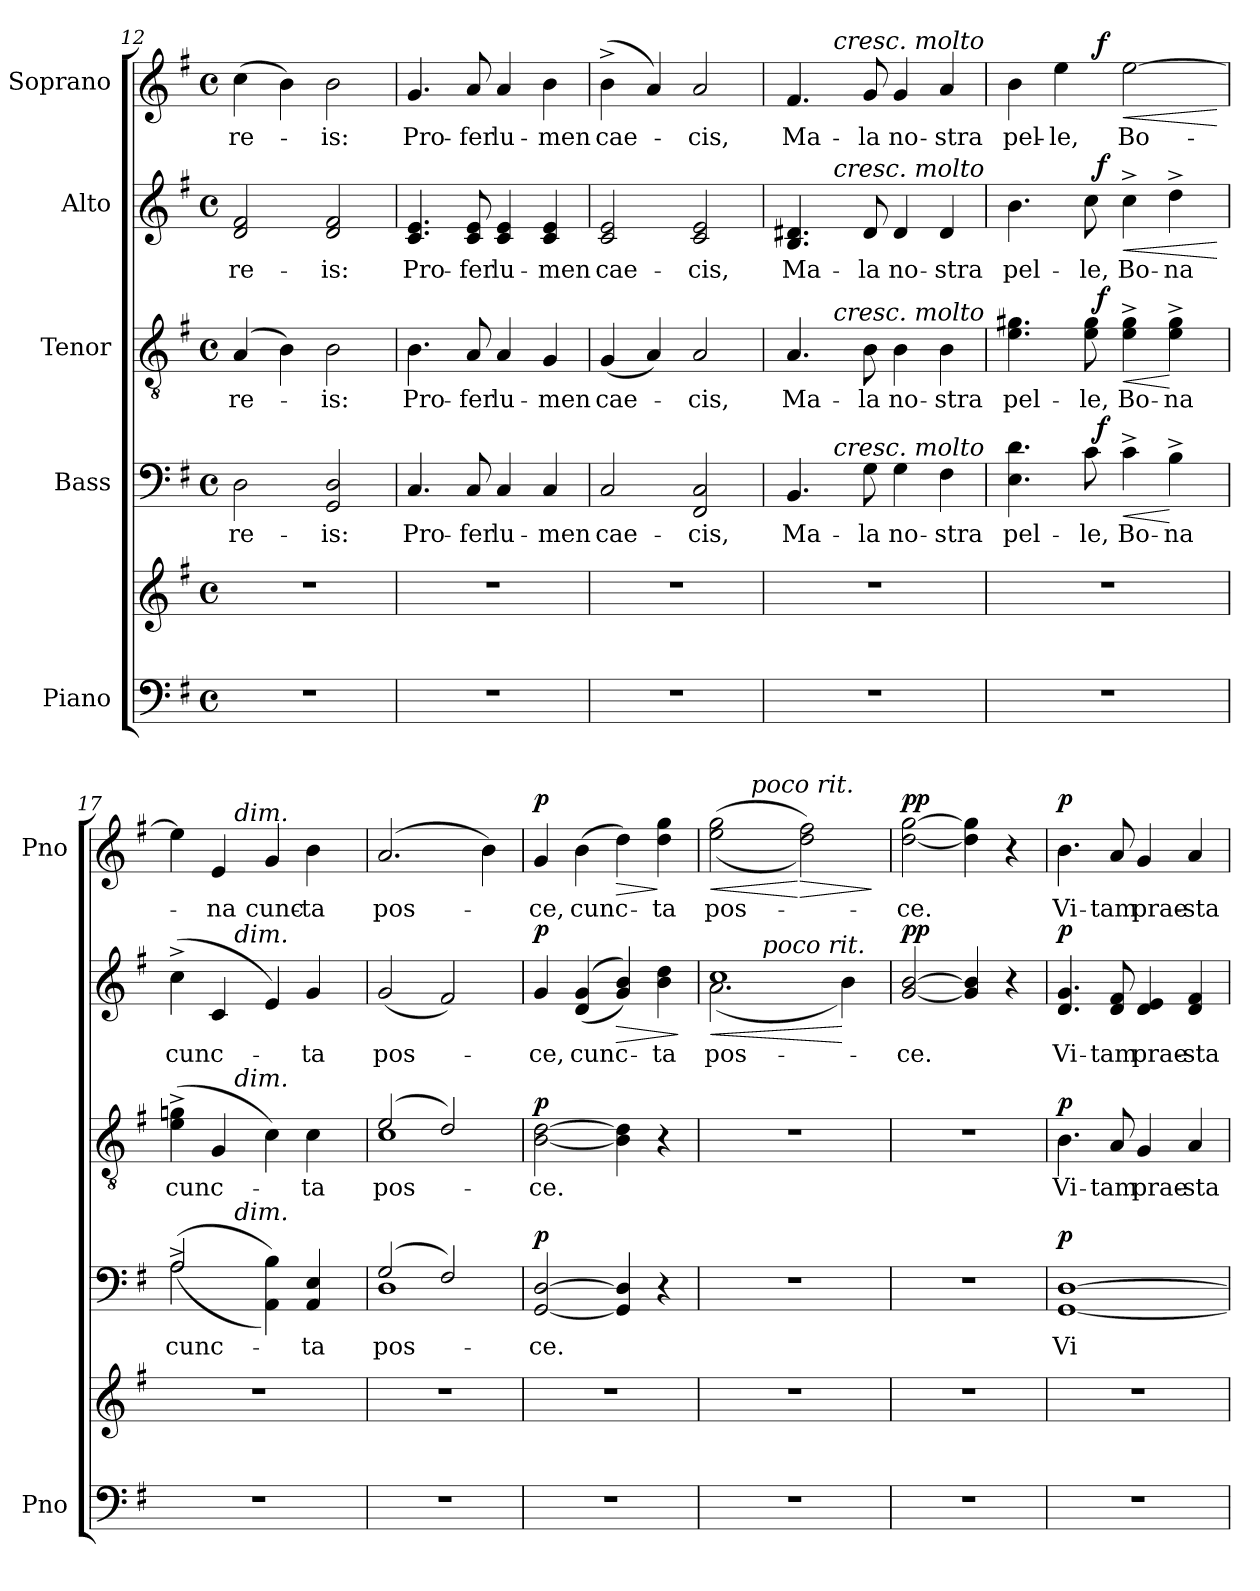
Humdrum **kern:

**kern	**kern	**kern	**text	**dynam	**kern	**text	**dynam	**kern	**text	**dynam	**kern	**text	**dynam
*part5	*part5	*part4	*part4	*part4	*part3	*part3	*part3	*part2	*part2	*part2	*part1	*part1	*part1
*staff6	*staff5	*staff4	*staff4	*staff4	*staff3	*staff3	*staff3	*staff2	*staff2	*staff2	*staff1	*staff1	*staff1
*I"Piano	*	*I"Bass	*	*	*I"Tenor	*	*	*I"Alto	*	*	*I"Soprano	*	*
*I'Pno	*	*	*	*	*	*	*	*	*	*	*I'Pno	*	*
*clefF4	*clefG2	*clefF4	*	*	*clefGv2	*	*	*clefG2	*	*	*clefG2	*	*
*k[f#]	*k[f#]	*k[f#]	*	*	*k[f#]	*	*	*k[f#]	*	*	*k[f#]	*	*
*G:	*G:	*G:	*	*	*G:	*	*	*G:	*	*	*G:	*	*
*M4/4	*M4/4	*M4/4	*	*	*M4/4	*	*	*M4/4	*	*	*M4/4	*	*
*met(c)	*met(c)	*met(c)	*	*	*met(c)	*	*	*met(c)	*	*	*met(c)	*	*
=12	=12	=12	=12	=12	=12	=12	=12	=12	=12	=12	=12	=12	=12
1r	1r	2D\	re-	.	(4A/	re-	.	2d/ 2f#/	re-	.	(4cc\	re-	.
.	.	.	.	.	4B\)	.	.	.	.	.	4b\)	.	.
.	.	2GG/ 2D/	-is:	.	2B\	-is:	.	2d/ 2f#/	-is:	.	2b\	-is:	.
=13	=13	=13	=13	=13	=13	=13	=13	=13	=13	=13	=13	=13	=13
1r	1r	4.C/	Pro-	.	4.B\	Pro-	.	4.c/ 4.e/	Pro-	.	4.g/	Pro-	.
.	.	8C/	-fer	.	8A/	-fer	.	8c/ 8e/	-fer	.	8a/	-fer	.
.	.	4C/	lu-	.	4A/	lu-	.	4c/ 4e/	lu-	.	4a/	lu-	.
.	.	4C/	-men	.	4G/	-men	.	4c/ 4e/	-men	.	4b\	-men	.
=14	=14	=14	=14	=14	=14	=14	=14	=14	=14	=14	=14	=14	=14
1r	1r	2C/	cae-	.	(4G/	cae-	.	2c/ 2e/	cae-	.	(4b^>\	cae-	.
.	.	.	.	.	4A/)	.	.	.	.	.	4a/)	.	.
.	.	2FF#/ 2C/	-cis,	.	2A/	-cis,	.	2c/ 2e/	-cis,	.	2a/	-cis,	.
!!LO:PB:g=z
=15	=15	=15	=15	=15	=15	=15	=15	=15	=15	=15	=15	=15	=15
*	*	*^	*	*	*^	*	*	*^	*	*	*^	*	*
1r	1r	4.BB/	4ryy	Ma-	.	4.A/	4ryy	Ma-	.	4.B/ 4.d#X/	4ryy	Ma-	.	4.f#/	4ryy	Ma-	.
!	!	!	!	!	!	!	!	!	!	!	!	!	!	!	!LO:TX:a:i:t=cresc. molto	!	!
!	!	!	!	!	!	!	!	!	!	!	!LO:TX:a:i:t=cresc. molto	!	!	!	!	!	!
!	!	!	!	!	!	!	!LO:TX:a:i:t=cresc. molto	!	!	!	!	!	!	!	!	!	!
!	!	!	!LO:TX:a:i:t=cresc. molto	!	!	!	!	!	!	!	!	!	!	!	!	!	!
.	.	.	2.ryy	.	.	.	2.ryy	.	.	.	2.ryy	.	.	.	2.ryy	.	.
.	.	8G\	.	-la	.	8B\	.	-la	.	8d#/	.	-la	.	8g/	.	-la	.
.	.	4G\	.	no-	.	4B\	.	no-	.	4d#/	.	no-	.	4g/	.	no-	.
.	.	4F#\	.	-stra	.	4B\	.	-stra	.	4d#/	.	-stra	.	4a/	.	-stra	.
=16	=16	=16	=16	=16	=16	=16	=16	=16	=16	=16	=16	=16	=16	=16	=16	=16	=16
1r	1r	4.E\ 4.d\	4ryy	pel-	.	4.e\ 4.g#X\	4ryy	pel-	.	4.b\	4ryy	pel-	.	4b\	4ryy	pel-	.
.	.	.	8ryy	.	.	.	8ryy	.	.	.	8ryy	.	.	4ee\	8ryy	-le,	.
.	.	8c\	32ryy	-le,	.	8e\ 8g#\	32ryy	-le,	.	8cc\	32ryy	-le,	.	.	32ryy	.	.
!	!	!	!	!	!LO:DY:a	!	!	!	!LO:DY:a	!	!	!	!LO:DY:a	!	!	!	!LO:DY:a
.	.	.	2ryy	.	f	.	2ryy	.	f	.	2ryy	.	f	.	2ryy	.	f
!	!	!	!	!	!LO:HP:b	!	!	!	!LO:HP:b	!	!	!	!LO:HP:b	!	!	!	!LO:HP:b
.	.	4c^>\	.	Bo-	<	4e\^> 4g#\^>	.	Bo-	<	4cc^>\	.	Bo-	<	[2ee\	.	Bo-	<
.	.	4B^>\	.	-na	[	4e\^> 4g#\^>	.	-na	[	4dd^>\	.	-na	.	.	.	.	.
.	.	.	16.ryy	.	.	.	16.ryy	.	.	.	16.ryy	.	.	.	16.ryy	.	.
.	.	.	.	.	.	.	.	.	.	.	.	.	[	.	.	.	[
=17	=17	=17	=17	=17	=17	=17	=17	=17	=17	=17	=17	=17	=17	=17	=17	=17	=17
*	*	*	*^	*	*	*	*	*	*	*	*	*	*	*	*	*	*
1r	1r	(2A^>\	(2A/	4ryy	cunc-	.	(4e\^> 4gn\^>	4ryy	cunc-	.	(4cc^>\	4ryy	cunc-	.	4ee\]	4ryy	.	.
.	.	.	.	16.ryy	.	.	4G/	16.ryy	.	.	4c/	16.ryy	.	.	4e/	16.ryy	-na	.
!	!	!	!	!	!	!	!	!	!	!	!	!	!	!	!	!LO:TX:a:i:t=dim.	!	!
!	!	!	!	!	!	!	!	!	!	!	!	!LO:TX:a:i:t=dim.	!	!	!	!	!	!
!	!	!	!	!	!	!	!	!LO:TX:a:i:t=dim.	!	!	!	!	!	!	!	!	!	!
!	!	!	!	!LO:TX:a:i:t=dim.	!	!	!	!	!	!	!	!	!	!	!	!	!	!
.	.	.	.	2ryy	.	.	.	2ryy	.	.	.	2ryy	.	.	.	2ryy	.	.
.	.	4AA\ 4B\))	2ryy	.	.	.	4c\)	.	.	.	4e/)	.	.	.	4g/	.	cunc-	.
.	.	4AA/ 4E/	.	.	-ta	.	4c\	.	-ta	.	4g/	.	-ta	.	4b\	.	-ta	.
.	.	.	.	8ryy	.	.	.	8ryy	.	.	.	8ryy	.	.	.	8ryy	.	.
.	.	.	.	32ryy	.	.	.	32ryy	.	.	.	32ryy	.	.	.	32ryy	.	.
*	*	*	*	*	*	*	*	*	*	*	*v	*v	*	*	*	*	*	*
*	*	*	*v	*v	*	*	*	*	*	*	*	*	*	*v	*v	*	*
=18	=18	=18	=18	=18	=18	=18	=18	=18	=18	=18	=18	=18	=18	=18	=18
1r	1r	(2G/	1D	pos-	.	(2e/	1c	pos-	.	(2g/	pos-	.	(2.a/	pos-	.
.	.	2F#/)	.	.	.	2d/)	.	.	.	2f#/)	.	.	.	.	.
.	.	.	.	.	.	.	.	.	.	.	.	.	4b\)	.	.
*	*	*v	*v	*	*	*	*	*	*	*	*	*	*	*	*
*	*	*	*	*	*v	*v	*	*	*	*	*	*	*	*
=19	=19	=19	=19	=19	=19	=19	=19	=19	=19	=19	=19	=19	=19
!	!	!	!	!LO:DY:a	!	!	!LO:DY:a	!	!	!LO:DY:a	!	!	!LO:DY:a
1r	1r	[2GG/ [2D/	-ce.	p	[2B\ [2d\	-ce.	p	4g/	-ce,	p	4g/	-ce,	p
.	.	.	.	.	.	.	.	((4d/ 4g/	cunc-	.	(4b\	cunc-	.
!	!	!	!	!	!	!	!	!	!	!LO:HP:b	!	!	!LO:HP:b
.	.	4GG/] 4D/]	.	.	4B\] 4d\]	.	.	4g/ 4b/))	.	>	4dd\)	.	>
.	.	4r	.	.	4r	.	.	4b\ 4dd\	-ta	.	4dd\ 4gg\	-ta	]
.	.	.	.	.	.	.	.	.	.	]	.	.	.
!!LO:LB:g=z
=20	=20	=20	=20	=20	=20	=20	=20	=20	=20	=20	=20	=20	=20
!	!	!	!	!	!	!	!	!	!	!LO:HP:b	!	!	!
*	*	*	*	*	*	*	*	*^	*	*	*	*	*
!	!	!	!	!	!	!	!	!	!	!	!LO:HP:n=1:b	!	!	!LO:HP:b
*	*	*	*	*	*	*	*	*	*^	*	*	*^	*	*
1r	1r	1r	.	.	1r	.	.	1cc	(2.a\	4ryy	pos-	< >	((2ee\ 2gg\	4ryy	pos-	<
!	!	!	!	!	!	!	!	!	!	!	!	!	!	!LO:TX:a:i:t=poco rit.	!	!
.	.	.	.	.	.	.	.	.	.	32ryy	.	.	.	2.ryy	.	.
!	!	!	!	!	!	!	!	!	!	!LO:TX:a:i:t=poco rit.	!	!	!	!	!	!
.	.	.	.	.	.	.	.	.	.	2ryy	.	.	.	.	.	.
!	!	!	!	!	!	!	!	!	!	!	!	!	!	!	!	!LO:HP:n=1:b
.	.	.	.	.	.	.	.	.	.	.	.	.	2dd\ 2ff#\))	.	.	[ >
.	.	.	.	.	.	.	.	.	4b\)	.	.	[	.	.	.	.
.	.	.	.	.	.	.	.	.	.	8..ryy	.	.	.	.	.	.
.	.	.	.	.	.	.	.	.	.	.	.	]	.	.	.	]
=21	=21	=21	=21	=21	=21	=21	=21	=21	=21	=21	=21	=21	=21	=21	=21	=21
!	!	!	!	!	!	!	!	!	!	!	!	!LO:DY:a	!	!	!	!LO:DY:a
*	*	*	*	*	*	*	*	*v	*v	*v	*	*	*	*	*	*
*	*	*	*	*	*	*	*	*	*	*	*v	*v	*	*
1r	1r	1r	.	.	1r	.	.	[2g/ [2b/	-ce.	pp	[2dd\ [2gg\	-ce.	pp
.	.	.	.	.	.	.	.	4g/] 4b/]	.	.	4dd\] 4gg\]	.	.
.	.	.	.	.	.	.	.	4r	.	.	4r	.	.
=22	=22	=22	=22	=22	=22	=22	=22	=22	=22	=22	=22	=22	=22
!	!	!	!	!LO:DY:a	!	!	!LO:DY:a	!	!	!LO:DY:a	!	!	!LO:DY:a
1r	1r	[1GG [1D	Vi-	p	4.B\	Vi-	p	4.d/ 4.g/	Vi-	p	4.b\	Vi-	p
.	.	.	.	.	8A/	-tam	.	8d/ 8f#/	-tam	.	8a/	-tam	.
.	.	.	.	.	4G/	prae-	.	4d/ 4e/	prae-	.	4g/	prae-	.
.	.	.	.	.	4A/	-sta	.	4d/ 4f#/	-sta	.	4a/	-sta	.
=	=	=	=	=	=	=	=	=	=	=	=	=	=
*-	*-	*-	*-	*-	*-	*-	*-	*-	*-	*-	*-	*-	*-
